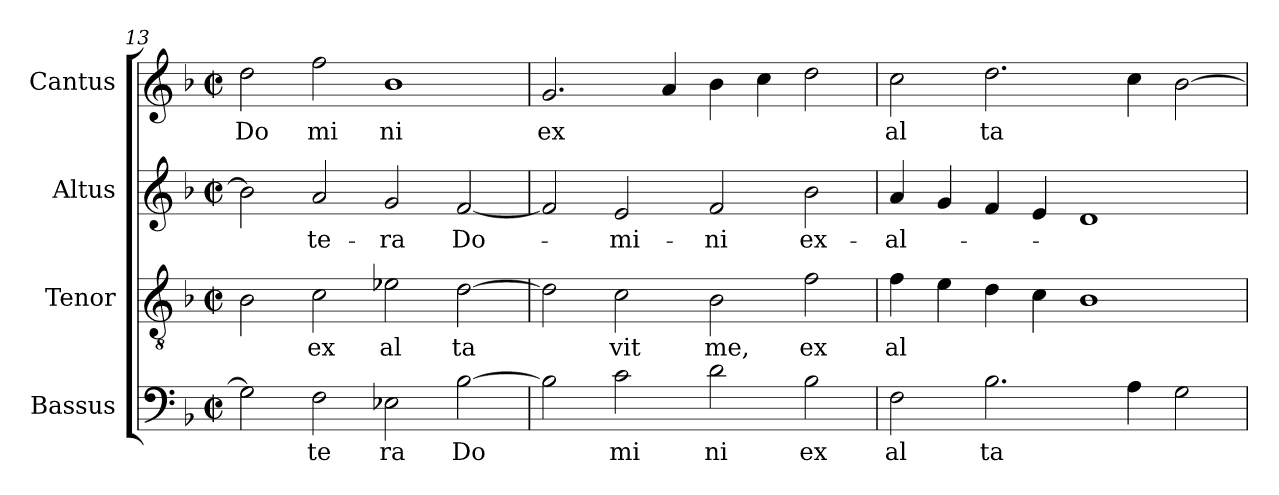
**kern	**text	**kern	**text	**kern	**text	**kern	**text
*part4	*part4	*part3	*part3	*part2	*part2	*part1	*part1
*staff4	*staff4	*staff3	*staff3	*staff2	*staff2	*staff1	*staff1
*I"Bassus	*	*I"Tenor	*	*I"Altus	*	*I"Cantus	*
*clefF4	*	*clefGv2	*	*clefG2	*	*clefG2	*
*k[b-]	*	*k[b-]	*	*k[b-]	*	*k[b-]	*
*F:	*	*F:	*	*F:	*	*F:	*
*M2/2	*	*M2/2	*	*M2/2	*	*M2/2	*
*met(c|)	*	*met(c|)	*	*met(c|)	*	*met(c|)	*
=13	=13	=13	=13	=13	=13	=13	=13
!	!	!	!	!	!	!	!LO:LY:b:cj
2G\]	.	2B-\	.	2b-\]	.	2dd\	Do
!	!LO:LY:b:cj	!	!LO:LY:b:cj	!	!LO:LY:b:cj	!	!LO:LY:b:cj
2F\	te	2c\	ex	2a/	-te-	2ff\	mi
!	!LO:LY:b:cj	!	!LO:LY:b:cj	!	!LO:LY:b:cj	!	!LO:LY:b:cj
2E-X\	ra	2e-\	al	2g/	-ra	1b-	ni
!	!LO:LY:b	!	!LO:LY:b:cj	!	!LO:LY:b	!	!
[>2B-\	Do	[>2d\	ta	[<2f/	Do-	.	.
=14	=14	=14	=14	=14	=14	=14	=14
!	!	!	!	!	!	!	!LO:LY:b:cj
2B-\]	.	2d\]	.	2f/]	.	2.g/	ex
!	!LO:LY:b:cj	!	!LO:LY:b:cj	!	!LO:LY:b:cj	!	!
2c\	mi	2c\	vit	2e/	-mi-	.	.
.	.	.	.	.	.	4a/	.
!	!LO:LY:b:cj	!	!LO:LY:b:cj	!	!LO:LY:b:cj	!	!
2d\	ni	2B-\	me,	2f/	-ni	4b-\	.
.	.	.	.	.	.	4cc\	.
!	!LO:LY:b:cj	!	!LO:LY:b:cj	!	!LO:LY:b:cj	!	!
2B-\	ex	2f\	ex	2b-\	ex-	2dd\	.
=15	=15	=15	=15	=15	=15	=15	=15
!	!LO:LY:b:cj	!	!LO:LY:b:cj	!	!LO:LY:b:cj	!	!LO:LY:b:cj
2F\	al	4f\	al	4a/	-al-	2cc\	al
.	.	4e\	.	4g/	.	.	.
!	!LO:LY:b:cj	!	!	!	!	!	!LO:LY:b:cj
2.B-\	ta	4d\	.	4f/	.	2.dd\	ta
.	.	4c\	.	4e/	.	.	.
.	.	1B-	.	1d	.	.	.
4A\	.	.	.	.	.	4cc\	.
2G\	.	.	.	.	.	[>2b-\	.
=	=	=	=	=	=	=	=
*-	*-	*-	*-	*-	*-	*-	*-
